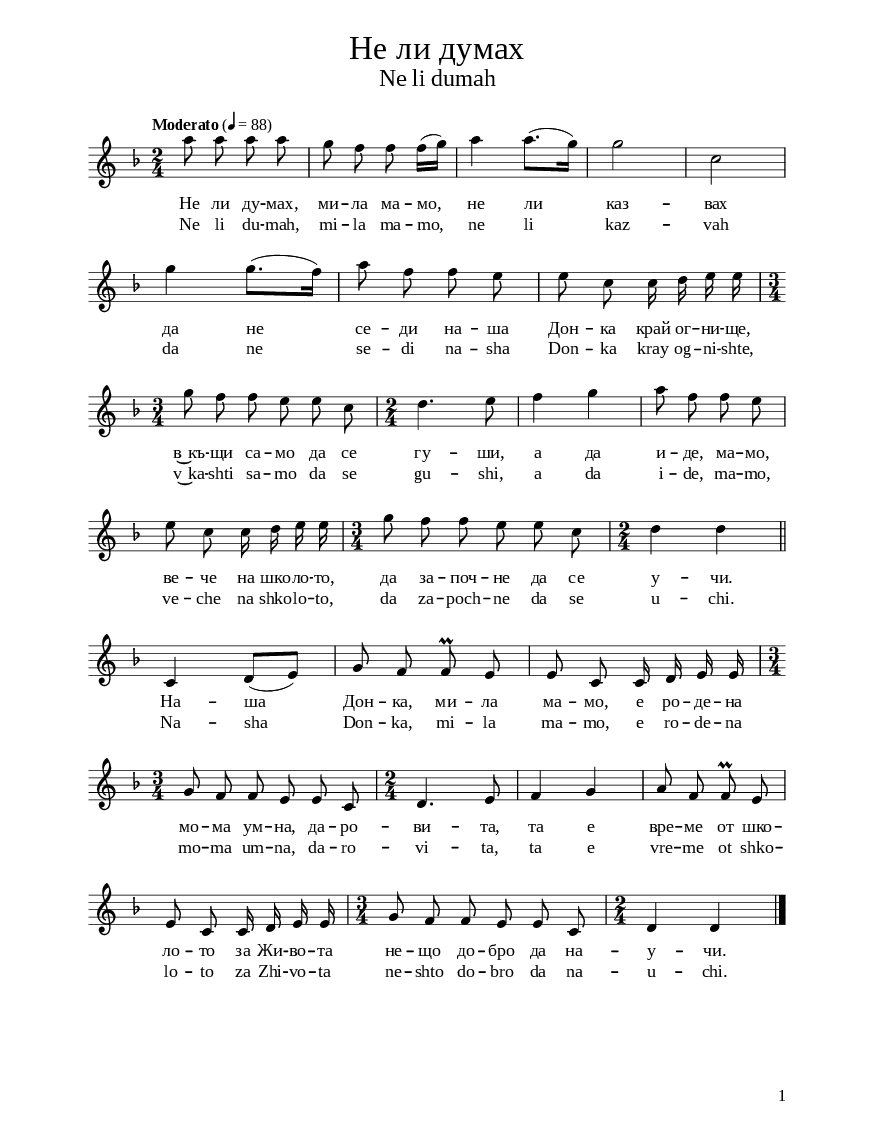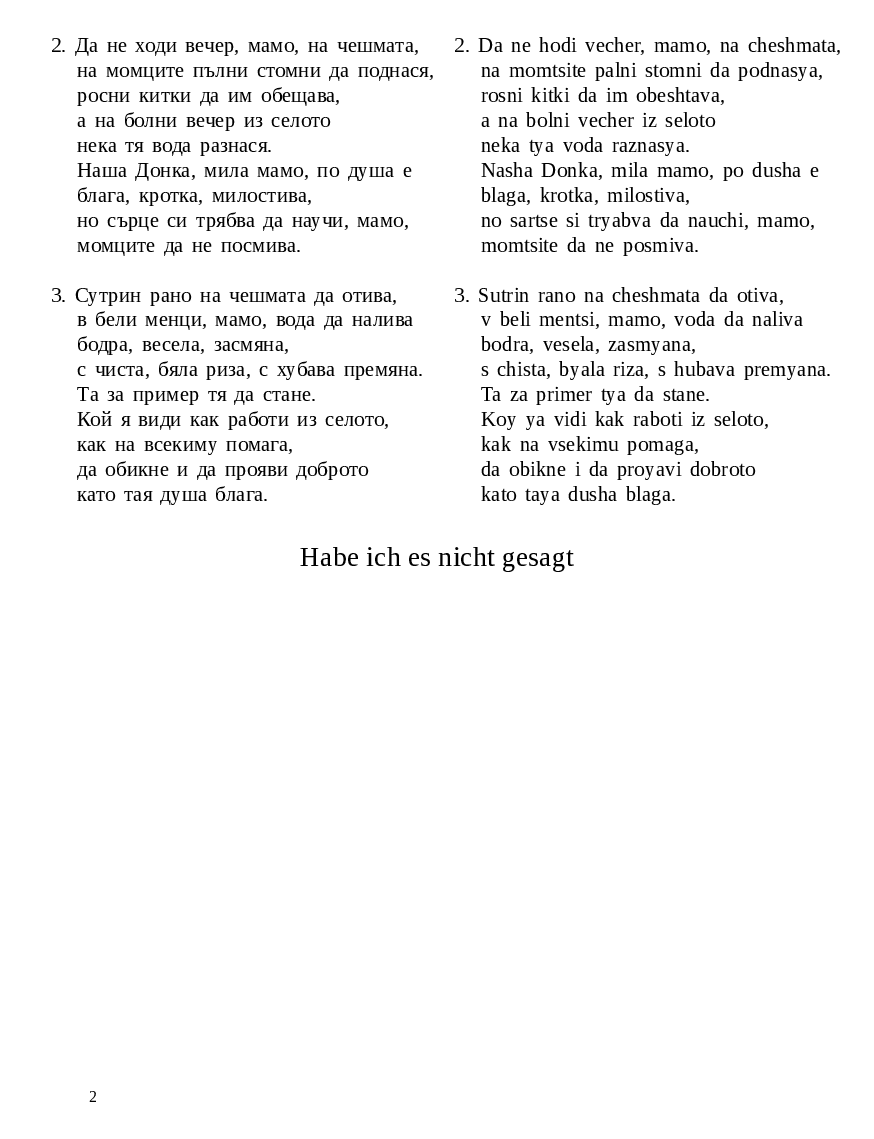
\version "2.24.0"

% include paper part and global functions
\include "include/globals.ily"

\bookpart {
  \label #'ref154
  \tocItem \markup "Не ли думах – Ne li dumah"
  \include "include/bookpart-paper.ily"
  \score {
    \include "include/score-layout.ily"

    \new Voice \absolute {
      \clef treble
      \key d \minor
      \time 2/4
      \tempoFunc "Moderato" 4 "88"
      \autoBeamOff

      a''8 a''8 a''8 a''8 | % 2
      g''8 f''8 f''8 f''16 [ ( g''16 ) ] | % 3
      a''4 a''8. [( g''16 )] | % 4
      g''2 | % 5
      c''2 \break | % 6
      g''4 g''8. [( f''16 )] | % 7
      a''8 f''8 f''8 e''8 | % 8
      e''8 c''8 c''16 d''16 e''16 e''16 \break | % 9
      \time 3/4  g''8 f''8 f''8 e''8 e''8 c''8 |
      \time 2/4  d''4. e''8 | % 11
      f''4 g''4 | % 12
      a''8 f''8 f''8 e''8 \break | % 13
      e''8 c''8 c''16 d''16 e''16 e''16 | % 14
      \time 3/4  g''8 f''8 f''8 e''8 e''8 c''8 | % 15
      \time 2/4  d''4 d''4 \bar "||"
      \break | % 16
      c'4 d'8 [( e'8 )] | % 17
      g'8 f'8 f'8\prall e'8 | % 18
      e'8 c'8 c'16 d'16 e'16 e'16 \break | % 19
      \time 3/4  g'8 f'8 f'8 e'8 e'8 c'8 |
      \time 2/4  d'4. e'8 | % 21
      f'4 g'4 | % 22
      a'8 f'8 f'8\prall e'8 \break | % 23
      e'8 c'8 c'16 d'16 e'16 e'16 | % 24
      \time 3/4  g'8 f'8 f'8 e'8 e'8 c'8 | % 25
      \time 2/4  d'4 d'4 \bar "|."
    }

    \addlyrics {
      Не ли ду
      -- мах, ми -- ла ма -- мо, не ли каз -- вах да
      не се -- ди на -- ша Дон -- ка край ог -- ни --
      ще, в~къ -- щи са -- мо да се гу -- ши, а да
      и -- де, ма -- мо, ве -- че на шко -- ло -- то,
      да за -- поч -- не да се у -- чи. На -- ша Дон
      -- ка, ми -- ла ма -- мо, е ро -- де -- на мо --
      ма ум -- на, да -- ро -- ви -- та, та е вре --
      ме от шко -- ло -- то за Жи -- во -- та не --
      що до -- бро да на -- у -- чи.
    }
    \addlyrics {
      Ne li du
      -- mah, mi -- la ma -- mo, ne li kaz -- vah da
      ne se -- di na -- sha Don -- ka kray og -- ni --
      shte, v~ka -- shti sa -- mo da se gu -- shi, a da
      i -- de, ma -- mo, ve -- che na shko -- lo -- to,
      da za -- poch -- ne da se u -- chi. Na -- sha Don
      -- ka, mi -- la ma -- mo, e ro -- de -- na mo --
      ma um -- na, da -- ro -- vi -- ta, ta e vre --
      me ot shko -- lo -- to za Zhi -- vo -- ta ne --
      shto do -- bro da na -- u -- chi.}

      \header {
        title = \titleFunc "Не ли думах" "Ne li dumah"
      }

      \midi{}

    } % score

    \pageBreak

    \markup \fontsize #bgCoupletFontSize {
      \hspace #-6
      \override #`(baseline-skip . ,bgCoupletBaselineSkip)
      \column {

        \line {   "   " 2. Да не ходи вечер, мамо, на чешмата,}

        \line {   "        " на момците пълни стомни да поднася,}

        \line {   "        " росни китки да им обещава,}

        \line {   "        " а на болни вечер из селото} 

        \line {   "        " нека тя вода разнася.}

        \line {   "        " Наша Донка, мила мамо, по душа е}

        \line {   "        " блага, кротка, милостива,}

        \line {   "        " но сърце си трябва да научи, мамо,}

        \line {   "        " момците да не посмива.}

        \line {   "        " }

        \line {   "   " 3. Сутрин рано на чешмата да отива,}

        \line {   "        " в бели менци, мамо, вода да налива}

        \line {   "        " бодра, весела, засмяна,}

        \line {   "        " с чиста, бяла риза, с хубава премяна.}

        \line {   "        " Та за пример тя да стане.}

        \line {   "        " Кой я види как работи из селото,}

        \line {   "        " как на всекиму помага,}

        \line {   "        " да обикне и да прояви доброто}

        \line {   "        " като тая душа блага.}
      }

      \hspace #-1
      \override #`(baseline-skip . ,bgCoupletBaselineSkip)
      \column {
        \line {   "   " 2. Da ne hodi vecher, mamo, na cheshmata,}

        \line {   "        " na momtsite palni stomni da podnasya,}

        \line {   "        " rosni kitki da im obeshtava,}

        \line {   "        " a na bolni vecher iz seloto}

        \line {   "        " neka tya voda raznasya.}

        \line {   "        " Nasha Donka, mila mamo, po dusha e}

        \line {   "        " blaga, krotka, milostiva,}

        \line {   "        " no sartse si tryabva da nauchi, mamo,}

        \line {   "        " momtsite da ne posmiva.}

        \line {   "        " }

        \line {   "   " 3. Sutrin rano na cheshmata da otiva,}

        \line {   "        " v beli mentsi, mamo, voda da naliva}

        \line {   "        " bodra, vesela, zasmyana,}

        \line {   "        " s chista, byala riza, s hubava premyana.}

        \line {   "        " Ta za primer tya da stane.}

        \line {   "        " Koy ya vidi kak raboti iz seloto,}

        \line {   "        " kak na vsekimu pomaga,}

        \line {   "        " da obikne i da proyavi dobroto}

        \line {   "        " kato taya dusha blaga.}
      } %column
    } % markup

   \markup \empty-two
   
   
   

    % include foreign translation(s) of the song
    \version "2.22.1"

\markup \fill-line { \fontsize #deTitleFontSize "Habe ich es nicht gesagt" }
\markup \null
\markup \null
\markup \fontsize #deCoupletFontSize {
  \hspace #10
  \override #`(baseline-skip . ,deCoupletBaselineSkip)

  \column {
  

    \line {  1. Habe ich es nicht gesagt, liebe Mutter, habe ich es nicht gesagt,}

    \line { " "dass unsere Donka nicht neben der Feuerstelle stehen}

    \line { " "und sich nur zuhause kuscheln soll,}

    \line { " "sondern sie soll in die Schule gehen }

    \line { " "und beginnen zu lernen.}

    \line { " "Unsere Donka, liebe Mutter, wurde }

    \line { " "klug und begabt geboren,}

    \line { " "so dass es an der Zeit ist,}

    \line { " "von der Schule des Lebens etwas Gutes zu lernen.}

    \line { " " }
    \line { 2. Sie soll abends, liebe Mutter, nicht zum Brunnen gehen,}

    \line { " "um den Jungen volle Krüge zu reichen,}

    \line { " "ihnen taufrische Blumen zu versprechen,}

    \line { " "sondern sie soll abends den Kranken Wasser austragen.}

    \line { " "Unsere Donka, liebe Mutter,}

    \line { " "ist ihrer Seele nach gut, sanftmütig und barmherzig,}

    \line { " "aber sie soll ihr Herz, Mutter, lehren,}

    \line { " "die Jungen nicht zum Lächeln zu bringen.}
    \line { " " }

    \line { 3. Morgen in der Früh soll sie zum Brunnen gehen,}

    \line { " "in weißen Kupferkrügen Wasser zu gießen,}

    \line { " "mit einem sauberen, weißen Hemd in einem schönen Staat,}

    \line { " "soll sie zum Beispiel werden.}

    \line { " "Wer sie im Dorf sieht,}

    \line { " "wie sie jedem hilft,}

    \line { " "soll das Gute zu lieben beginnen und es äußern,}

    \line { " "wie diese gute Seele.}




  }
}


  } % bookpart
